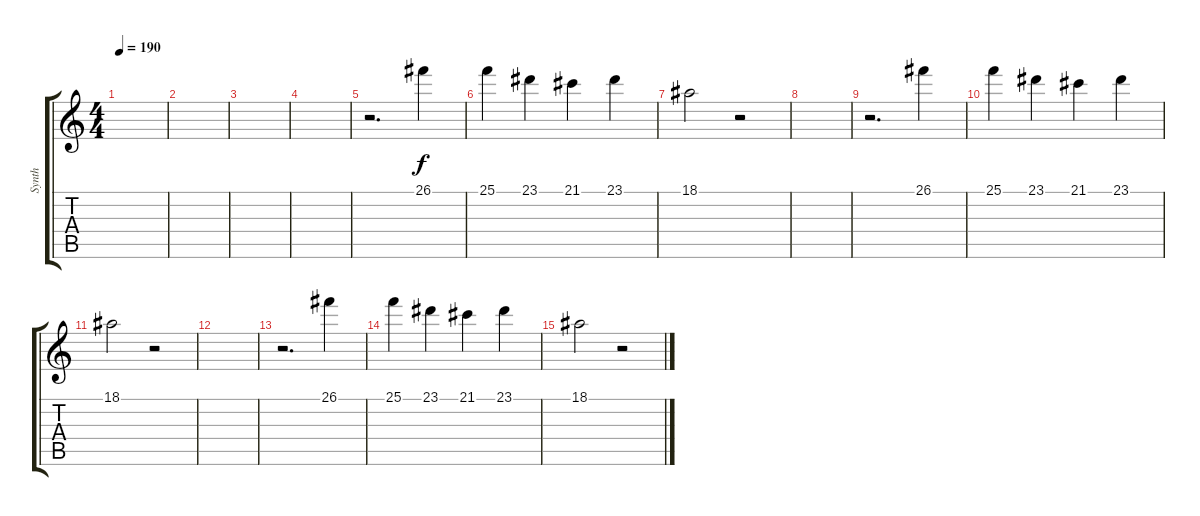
\track ("Synth" "Synth") {instrument musicbox}
\staff {score tabs}
\tuning (E4 B3 G3 D3 A2 E2) {hide}
\ts (4 4)
\tempo 190
\clef g2
\ks c
|
|
|
|
r.2{d} 26.1.4 |
25.1.4 23.1.4 21.1.4 23.1.4 |
18.1.2 r.2 |
|
r.2{d} 26.1.4 |
25.1.4 23.1.4 21.1.4 23.1.4 |
18.1.2 r.2 |
|
r.2{d} 26.1.4 |
25.1.4 23.1.4 21.1.4 23.1.4 |
18.1.2 r.2
